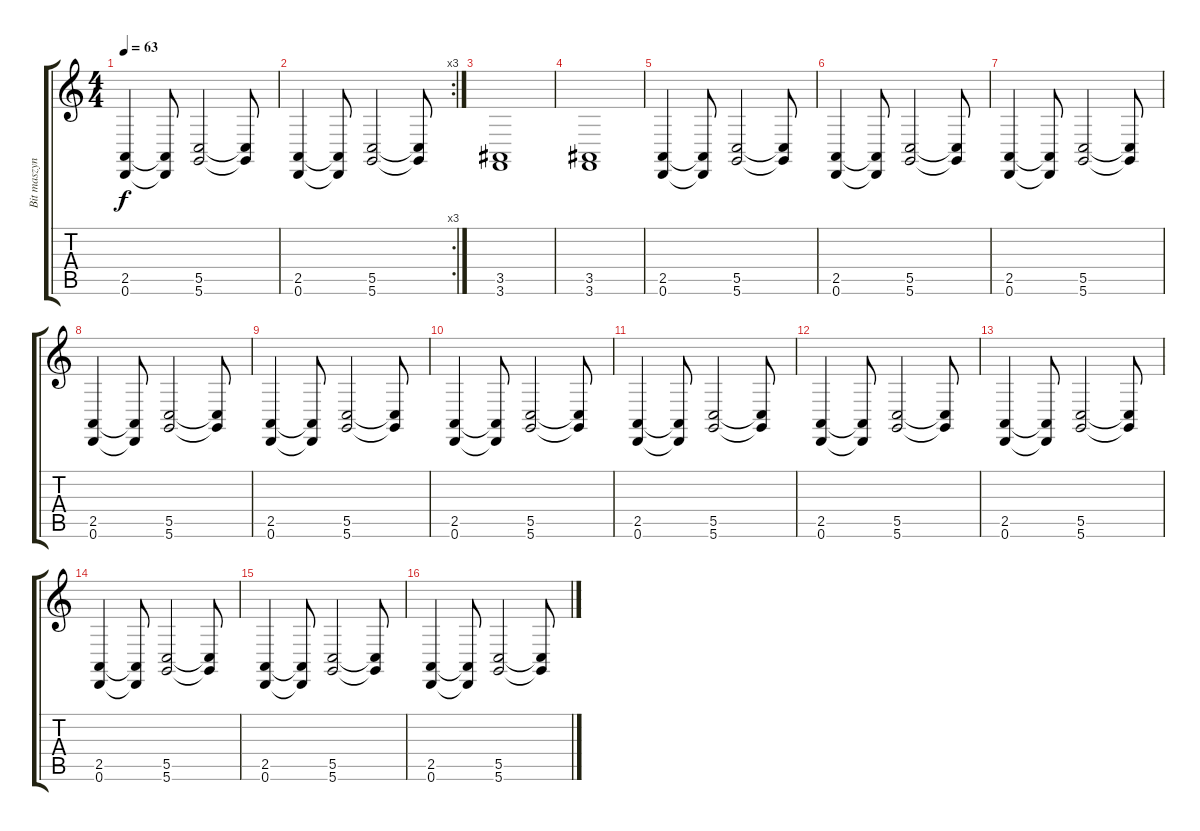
\track ("Bit maszyna" "Bit maszyn") {instrument choiraahs}
\staff {score tabs}
\tuning (D4 A3 F3 C3 G2 D2) {hide}
\ts (4 4)
\tempo 63
\clef g2
\ks c
(2.5 0.6).4{dy f} (2.5{t} 0.6{t}).8 (5.5 5.6).2 (5.5{t} 5.6{t}).8 |
\rc 3
(2.5 0.6).4 (2.5{t} 0.6{t}).8 (5.5 5.6).2 (5.5{t} 5.6{t}).8 |
(3.5 3.6).1 |
(3.5 3.6).1 |
(2.5 0.6).4 (2.5{t} 0.6{t}).8 (5.5 5.6).2 (5.5{t} 5.6{t}).8 |
(2.5 0.6).4 (2.5{t} 0.6{t}).8 (5.5 5.6).2 (5.5{t} 5.6{t}).8 |
(2.5 0.6).4 (2.5{t} 0.6{t}).8 (5.5 5.6).2 (5.5{t} 5.6{t}).8 |
(2.5 0.6).4 (2.5{t} 0.6{t}).8 (5.5 5.6).2 (5.5{t} 5.6{t}).8 |
(2.5 0.6).4 (2.5{t} 0.6{t}).8 (5.5 5.6).2 (5.5{t} 5.6{t}).8 |
(2.5 0.6).4 (2.5{t} 0.6{t}).8 (5.5 5.6).2 (5.5{t} 5.6{t}).8 |
(2.5 0.6).4 (2.5{t} 0.6{t}).8 (5.5 5.6).2 (5.5{t} 5.6{t}).8 |
(2.5 0.6).4 (2.5{t} 0.6{t}).8 (5.5 5.6).2 (5.5{t} 5.6{t}).8 |
(2.5 0.6).4 (2.5{t} 0.6{t}).8 (5.5 5.6).2 (5.5{t} 5.6{t}).8 |
(2.5 0.6).4 (2.5{t} 0.6{t}).8 (5.5 5.6).2 (5.5{t} 5.6{t}).8 |
(2.5 0.6).4 (2.5{t} 0.6{t}).8 (5.5 5.6).2 (5.5{t} 5.6{t}).8 |
(2.5 0.6).4{volume 4 instrument choiraahs} (2.5{t} 0.6{t}).8 (5.5 5.6).2 (5.5{t} 5.6{t}).8
